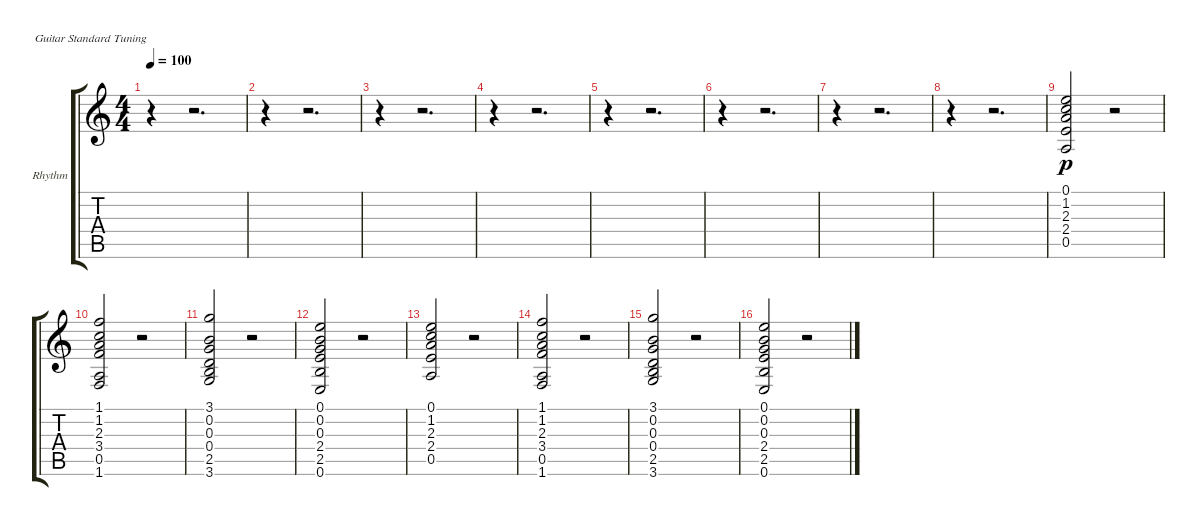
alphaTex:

\defaultSystemsLayout 4
\bracketExtendMode groupsimilarinstruments
\firstSystemTrackNameOrientation horizontal
\otherSystemsTrackNameOrientation horizontal
\track ("Rhythm" "Rhythm") {instrument distortionguitar}
\staff {score tabs}
\tuning (E4 B3 G3 D3 A2 E2)
\ts (4 4)
\tempo 100
\clef g2
\scale
0.485477
\ks c
r.4{dy p instrument distortionguitar} r.2{d} |
\scale
0.257261 r.4 r.2{d} |
\scale
0.257261 r.4 r.2{d} |
\scale
0.333333 r.4 r.2{d} |
\scale
0.333333 r.4 r.2{d} |
\scale
0.333333 r.4 r.2{d} |
\scale
0.333333 r.4 r.2{d} |
\scale
0.333333 r.4 r.2{d} |
\scale
0.333333 (0.1 1.2 2.3 2.4 0.5).2 r.2 |
\scale
0.333333 (1.1 1.2 2.3 3.4 0.5 1.6).2 r.2 |
\scale
0.333333 (3.1 0.2 0.3 0.4 2.5 3.6).2 r.2 |
\scale
0.333333 (0.1 0.2 0.3 2.4 2.5 0.6).2 r.2 |
\scale
0.333333 (0.1 1.2 2.3 2.4 0.5).2 r.2 |
\scale
0.333333 (1.1 1.2 2.3 3.4 0.5 1.6).2 r.2 |
\scale
0.333333 (3.1 0.2 0.3 0.4 2.5 3.6).2 r.2 |
\scale
0.333333 (0.1 0.2 0.3 2.4 2.5 0.6).2 r.2
